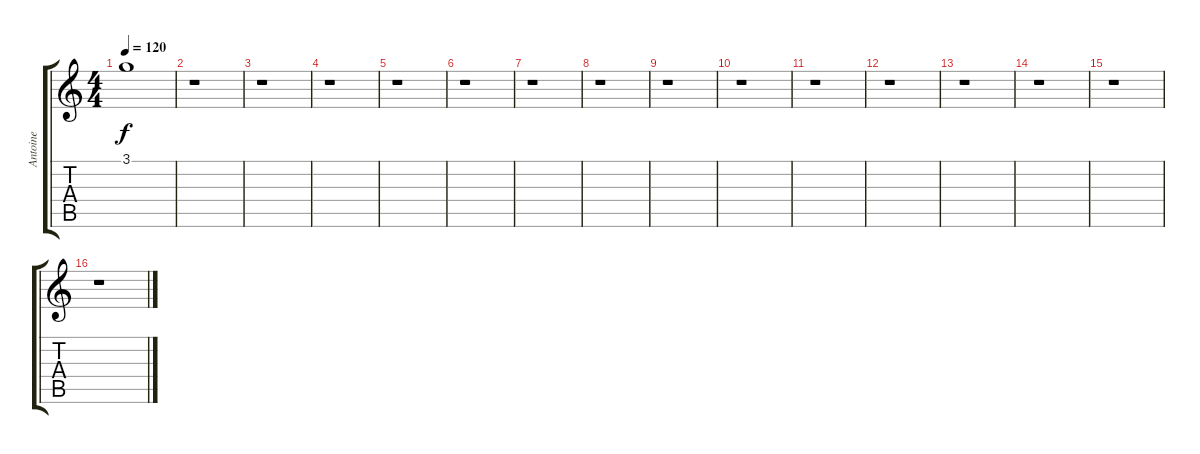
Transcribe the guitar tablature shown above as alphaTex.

\track ("Antoine" "Antoine") {instrument distortionguitar}
\staff {score tabs}
\tuning (E4 B3 G3 D3 A2 E2) {hide}
\ts (4 4)
\tempo 120
\clef g2
\ks c
3.1{t}.1{dy f} |
r.1 |
r.1 |
r.1 |
r.1 |
r.1 |
r.1 |
r.1 |
r.1 |
r.1 |
r.1 |
r.1 |
r.1 |
r.1 |
r.1 |
r.1
